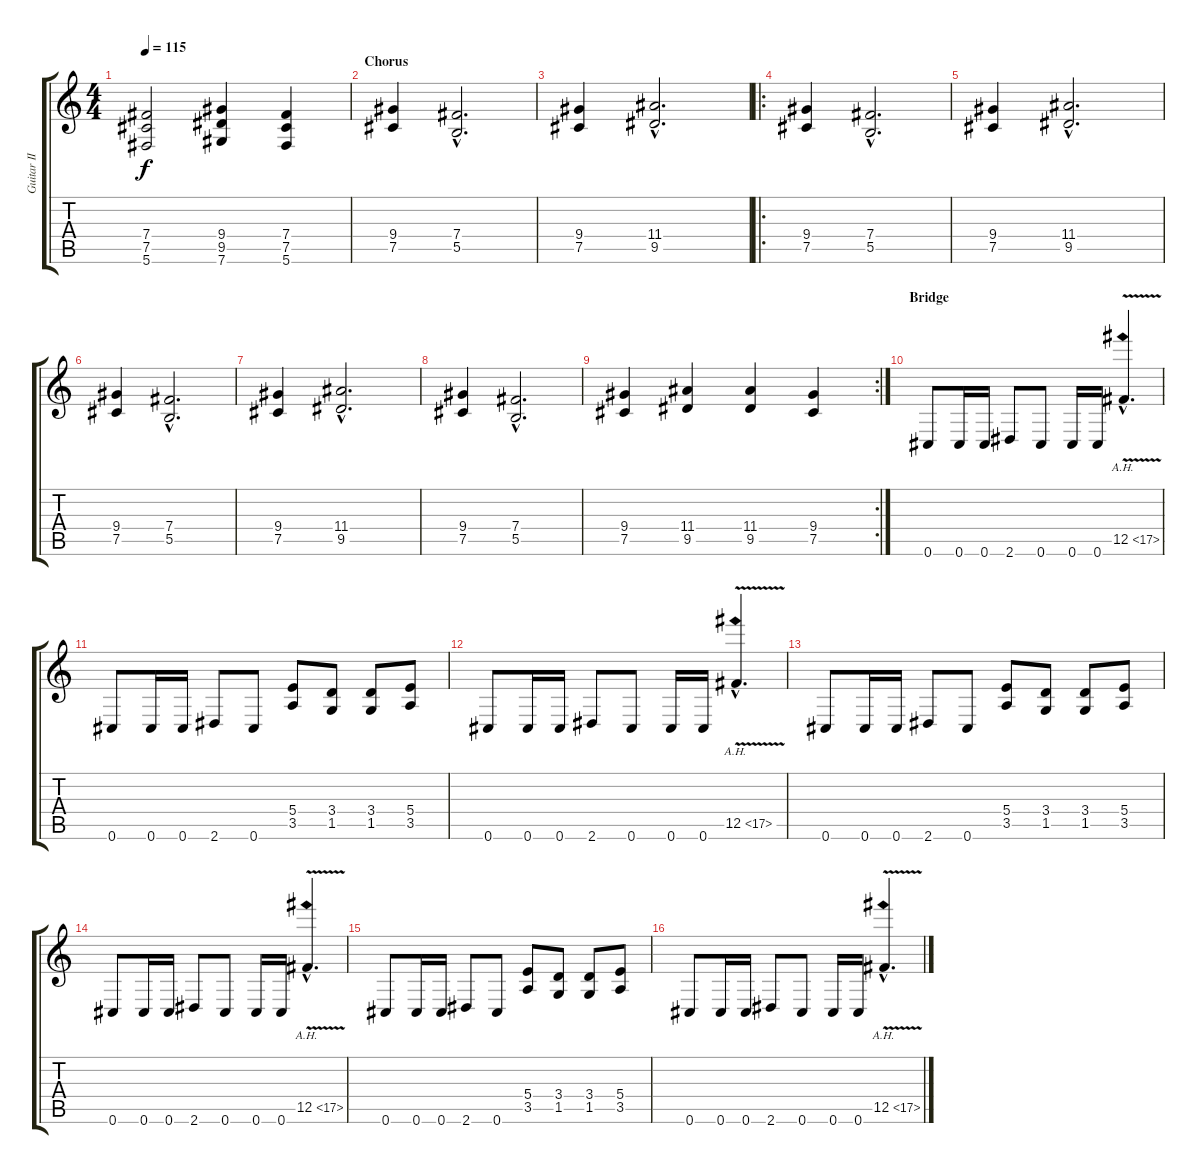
\track ("Guitar II" "Guitar II") {instrument distortionguitar}
\staff {score tabs}
\tuning (Db4 Ab3 E3 B2 Gb2 Db2) {hide}
\ts (4 4)
\tempo 115
\clef g2
\ks c
(7.4 7.5 5.6).2{dy f} (9.4 9.5 7.6).4 (7.4 7.5 5.6).4 |
\section ("" "Chorus")
(9.4 7.5).4{volume 15} (7.4{hac} 5.5{hac}).2{d} |
(9.4 7.5).4 (11.4{hac} 9.5{hac}).2{d} |
\ro
(9.4 7.5).4 (7.4{hac} 5.5{hac}).2{d} |
(9.4 7.5).4 (11.4{hac} 9.5{hac}).2{d} |
(9.4 7.5).4 (7.4{hac} 5.5{hac}).2{d} |
(9.4 7.5).4 (11.4{hac} 9.5{hac}).2{d} |
(9.4 7.5).4 (7.4{hac} 5.5{hac}).2{d} |
\rc 2
(9.4 7.5).4 (11.4 9.5).4 (11.4 9.5).4 (9.4 7.5).4 |
\section ("" "Bridge")
0.6.8 0.6.16 0.6.16 2.6.8 0.6.8 0.6.16 0.6.16 12.5{ah 5 v hac}.4{d} |
0.6.8 0.6.16 0.6.16 2.6.8 0.6.8 (5.4 3.5).8 (3.4 1.5).8 (3.4 1.5).8 (5.4 3.5).8 |
0.6.8 0.6.16 0.6.16 2.6.8 0.6.8 0.6.16 0.6.16 12.5{ah 5 v hac}.4{d} |
0.6.8 0.6.16 0.6.16 2.6.8 0.6.8 (5.4 3.5).8 (3.4 1.5).8 (3.4 1.5).8 (5.4 3.5).8 |
0.6.8 0.6.16 0.6.16 2.6.8 0.6.8 0.6.16 0.6.16 12.5{ah 5 v hac}.4{d} |
0.6.8 0.6.16 0.6.16 2.6.8 0.6.8 (5.4 3.5).8 (3.4 1.5).8 (3.4 1.5).8 (5.4 3.5).8 |
0.6.8 0.6.16 0.6.16 2.6.8 0.6.8 0.6.16 0.6.16 12.5{ah 5 v hac}.4{d}
